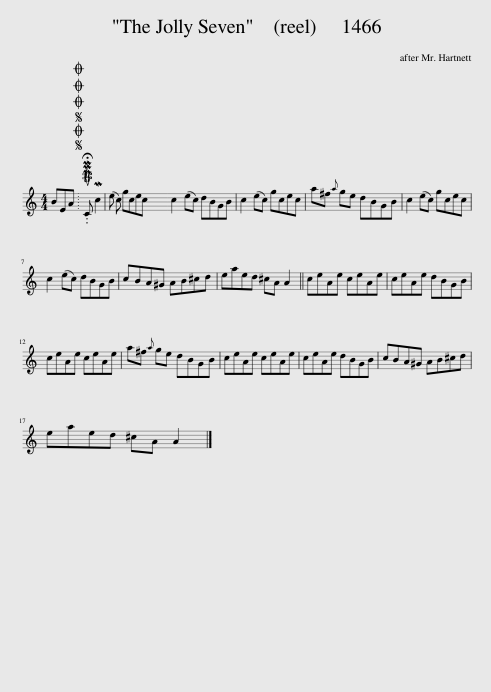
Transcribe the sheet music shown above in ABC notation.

X:1
L:1/8
M:4/4
I:linebreak $
K:C
V:1 treble
V:1
 BEA |SOSOOO .!fermata!PMTuC Mc2 (e c) gcec | c2 (ec) dBGB | c2 (ec) gcec | a^f{a} ge dBGB | %5
 c2 (ec) gcec |$ c2 (ec) dBGB | cBA^G AB^cd | eaed ^cA A2 || ceAe ceAe | %10
 ceAe dBGB |$ ceAe ceAe | a^f{a} ge dBGB | ceAe ceAe | ceAe dBGB | %15
 cBA^G AB^cd |$ eaed ^cA A2 |] %17
